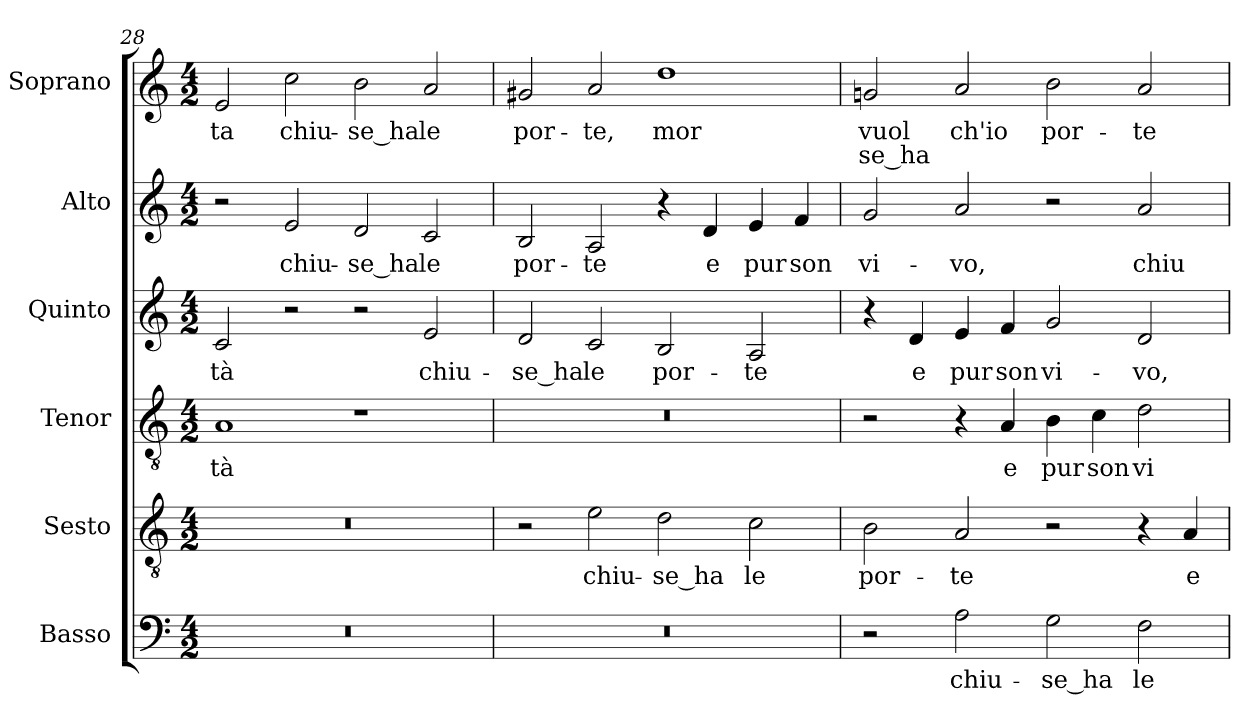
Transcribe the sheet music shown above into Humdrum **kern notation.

**kern	**text	**kern	**text	**kern	**text	**kern	**text	**kern	**text	**kern	**text	**text
*part6	*part6	*part5	*part5	*part4	*part4	*part3	*part3	*part2	*part2	*part1	*part1	*part1
*staff6	*staff6	*staff5	*staff5	*staff4	*staff4	*staff3	*staff3	*staff2	*staff2	*staff1	*staff1	*staff1
*I"Basso	*	*I"Sesto	*	*I"Tenor	*	*I"Quinto	*	*I"Alto	*	*I"Soprano	*	*
*	*	*I'T.	*	*I'T.	*	*	*	*I'A.	*	*I'Sop.	*	*
*clefF4	*	*clefGv2	*	*clefGv2	*	*clefG2	*	*clefG2	*	*clefG2	*	*
*	*	*ITrd7c12	*	*ITrd7c12	*	*	*	*	*	*	*	*
*k[]	*	*k[]	*	*k[]	*	*k[]	*	*k[]	*	*k[]	*	*
*C:	*	*C:	*	*C:	*	*C:	*	*C:	*	*C:	*	*
*M4/2	*	*M4/2	*	*M4/2	*	*M4/2	*	*M4/2	*	*M4/2	*	*
=28	=28	=28	=28	=28	=28	=28	=28	=28	=28	=28	=28	=28
!LO:N:vis=1	!	!LO:N:vis=1	!	!	!	!	!	!	!	!	!	!
!	!	!	!	!	!LO:LY:b:color=#000000	!	!	!	!	!	!	!
!	!	!	!	!	!	!	!LO:LY:b:color=#000000	!	!	!	!	!
!	!	!	!	!	!	!	!	!	!	!	!LO:LY:b:color=#000000	!
0r	.	0r	.	1AAi	-tà	2ci/	-tà	2r	.	2ei/	-ta	.
!	!	!	!	!	!	!	!	!	!LO:LY:b:color=#000000	!	!	!
!	!	!	!	!	!	!	!	!	!	!	!LO:LY:b:color=#000000	!
.	.	.	.	.	.	2r	.	2ei/	chiu-	2cci\	chiu-	.
!	!	!	!	!	!	!	!	!	!LO:LY:b:color=#000000	!	!	!
!	!	!	!	!	!	!	!	!	!	!	!LO:LY:b:color=#000000	!
.	.	.	.	1r	.	2r	.	2di/	-se_ha	2bi\	-se_ha	.
!	!	!	!	!	!	!	!LO:LY:b:color=#000000	!	!	!	!	!
!	!	!	!	!	!	!	!	!	!LO:LY:b:color=#000000	!	!	!
!	!	!	!	!	!	!	!	!	!	!	!LO:LY:b:color=#000000	!
.	.	.	.	.	.	2ei/	chiu-	2ci/	le	2ai/	le	.
!!LO:LB:g=z
=29	=29	=29	=29	=29	=29	=29	=29	=29	=29	=29	=29	=29
!LO:N:vis=1	!	!	!	!LO:N:vis=1	!	!	!	!	!	!	!	!
!	!	!	!	!	!	!	!LO:LY:b:color=#000000	!	!	!	!	!
!	!	!	!	!	!	!	!	!	!LO:LY:b:color=#000000	!	!	!
!	!	!	!	!	!	!	!	!	!	!	!LO:LY:b:color=#000000	!
0r	.	2r	.	0r	.	2di/	-se_ha	2Bi/	por-	2g#Xi/	por-	.
!	!	!	!LO:LY:b:color=#000000	!	!	!	!	!	!	!	!	!
!	!	!	!	!	!	!	!LO:LY:b:color=#000000	!	!	!	!	!
!	!	!	!	!	!	!	!	!	!LO:LY:b:color=#000000	!	!	!
!	!	!	!	!	!	!	!	!	!	!	!LO:LY:b:color=#000000	!
.	.	2Ei\	chiu-	.	.	2ci/	le	2Ai/	-te	2ai/	-te,	.
!	!	!	!LO:LY:b:color=#000000	!	!	!	!	!	!	!	!	!
!	!	!	!	!	!	!	!LO:LY:b:color=#000000	!	!	!	!	!
!	!	!	!	!	!	!	!	!	!	!	!LO:LY:b:color=#000000	!
.	.	2Di\	-se_ha	.	.	2Bi/	por-	4r	.	1ddi	mor	.
!	!	!	!	!	!	!	!	!	!LO:LY:b:color=#000000	!	!	!
.	.	.	.	.	.	.	.	4di/	e	.	.	.
!	!	!	!LO:LY:b:color=#000000	!	!	!	!	!	!	!	!	!
!	!	!	!	!	!	!	!LO:LY:b:color=#000000	!	!	!	!	!
!	!	!	!	!	!	!	!	!	!LO:LY:b:color=#000000	!	!	!
.	.	2Ci\	le	.	.	2Ai/	-te	4ei/	pur	.	.	.
!	!	!	!	!	!	!	!	!	!LO:LY:b:color=#000000	!	!	!
.	.	.	.	.	.	.	.	4fi/	son	.	.	.
=30	=30	=30	=30	=30	=30	=30	=30	=30	=30	=30	=30	=30
!	!	!	!LO:LY:b:color=#000000	!	!	!	!	!	!	!	!	!
!	!	!	!	!	!	!	!	!	!LO:LY:b:color=#000000	!	!	!
!	!	!	!	!	!	!	!	!	!	!	!LO:LY:b:color=#000000	!LO:LY:b:color=#000000
2r	.	2BBi\	por-	2r	.	4r	.	2gi/	vi-	2gni/	-vuol	se_ha
!	!	!	!	!	!	!	!LO:LY:b:color=#000000	!	!	!	!	!
.	.	.	.	.	.	4di/	e	.	.	.	.	.
!	!LO:LY:b:color=#000000	!	!	!	!	!	!	!	!	!	!	!
!	!	!	!LO:LY:b:color=#000000	!	!	!	!	!	!	!	!	!
!	!	!	!	!	!	!	!LO:LY:b:color=#000000	!	!	!	!	!
!	!	!	!	!	!	!	!	!	!LO:LY:b:color=#000000	!	!	!
!	!	!	!	!	!	!	!	!	!	!	!LO:LY:b:color=#000000	!
2Ai\	chiu-	2AAi/	-te	4r	.	4ei/	pur	2ai/	-vo,	2ai/	ch'io	.
!	!	!	!	!	!LO:LY:b:color=#000000	!	!	!	!	!	!	!
!	!	!	!	!	!	!	!LO:LY:b:color=#000000	!	!	!	!	!
.	.	.	.	4AAi/	e	4fi/	son	.	.	.	.	.
!	!LO:LY:b:color=#000000	!	!	!	!	!	!	!	!	!	!	!
!	!	!	!	!	!LO:LY:b:color=#000000	!	!	!	!	!	!	!
!	!	!	!	!	!	!	!LO:LY:b:color=#000000	!	!	!	!	!
!	!	!	!	!	!	!	!	!	!	!	!LO:LY:b:color=#000000	!
2Gi\	-se_ha	2r	.	4BBi\	pur	2gi/	vi-	2r	.	2bi\	por-	.
!	!	!	!	!	!LO:LY:b:color=#000000	!	!	!	!	!	!	!
.	.	.	.	4Ci\	son	.	.	.	.	.	.	.
!	!LO:LY:b:color=#000000	!	!	!	!	!	!	!	!	!	!	!
!	!	!	!	!	!LO:LY:b:color=#000000	!	!	!	!	!	!	!
!	!	!	!	!	!	!	!LO:LY:b:color=#000000	!	!	!	!	!
!	!	!	!	!	!	!	!	!	!LO:LY:b:color=#000000	!	!	!
!	!	!	!	!	!	!	!	!	!	!	!LO:LY:b:color=#000000	!
2Fi\	le	4r	.	2Di\	vi-	2di/	-vo,	2ai/	chiu-	2ai/	-te	.
!	!	!	!LO:LY:b:color=#000000	!	!	!	!	!	!	!	!	!
.	.	4AAi/	e	.	.	.	.	.	.	.	.	.
=	=	=	=	=	=	=	=	=	=	=	=	=
*-	*-	*-	*-	*-	*-	*-	*-	*-	*-	*-	*-	*-
